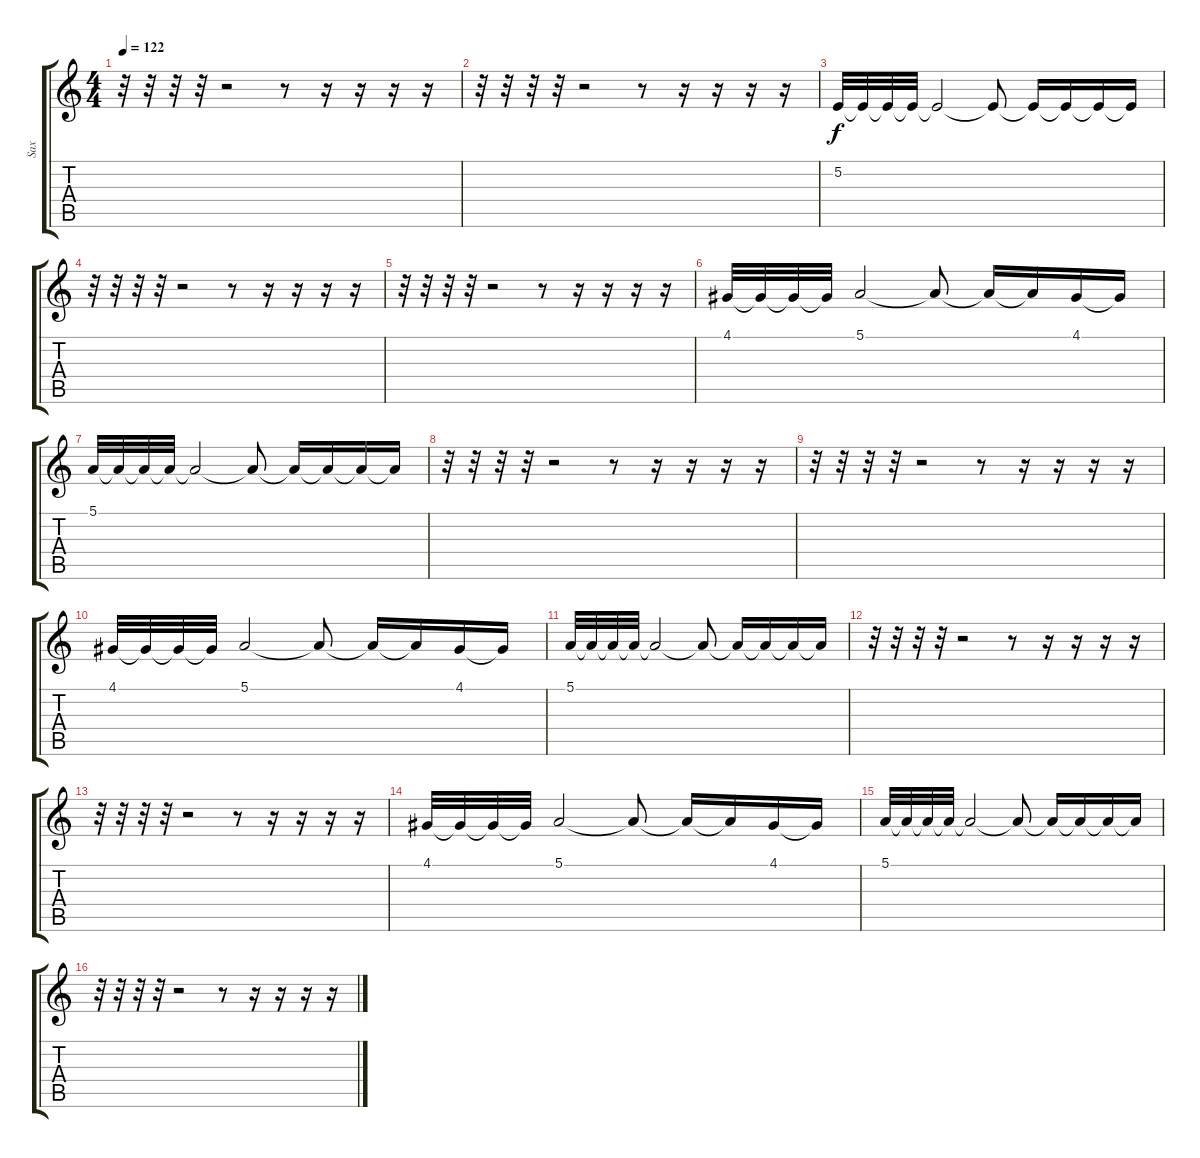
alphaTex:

\track ("Sax" "Sax") {instrument altosax}
\staff {score tabs}
\tuning (E4 B3 G3 D3 A2 E2) {hide}
\ts (4 4)
\tempo 122
\clef g2
\ks c
r.32{dy f} r.32 r.32 r.32 r.2 r.8 r.16 r.16 r.16 r.16 |
r.32 r.32 r.32 r.32 r.2 r.8 r.16 r.16 r.16 r.16 |
5.2.32 5.2{t}.32 5.2{t}.32 5.2{t}.32 5.2{t}.2 5.2{t}.8 5.2{t}.16 5.2{t}.16 5.2{t}.16 5.2{t}.16 |
r.32 r.32 r.32 r.32 r.2 r.8 r.16 r.16 r.16 r.16 |
r.32 r.32 r.32 r.32 r.2 r.8 r.16 r.16 r.16 r.16 |
4.1.32 4.1{t}.32 4.1{t}.32 4.1{t}.32 5.1.2 5.1{t}.8 5.1{t}.16 5.1{t}.16 4.1.16 4.1{t}.16 |
5.1.32 5.1{t}.32 5.1{t}.32 5.1{t}.32 5.1{t}.2 5.1{t}.8 5.1{t}.16 5.1{t}.16 5.1{t}.16 5.1{t}.16 |
r.32 r.32 r.32 r.32 r.2 r.8 r.16 r.16 r.16 r.16 |
r.32 r.32 r.32 r.32 r.2 r.8 r.16 r.16 r.16 r.16 |
4.1.32 4.1{t}.32 4.1{t}.32 4.1{t}.32 5.1.2 5.1{t}.8 5.1{t}.16 5.1{t}.16 4.1.16 4.1{t}.16 |
5.1.32 5.1{t}.32 5.1{t}.32 5.1{t}.32 5.1{t}.2 5.1{t}.8 5.1{t}.16 5.1{t}.16 5.1{t}.16 5.1{t}.16 |
r.32 r.32 r.32 r.32 r.2 r.8 r.16 r.16 r.16 r.16 |
r.32 r.32 r.32 r.32 r.2 r.8 r.16 r.16 r.16 r.16 |
4.1.32 4.1{t}.32 4.1{t}.32 4.1{t}.32 5.1.2 5.1{t}.8 5.1{t}.16 5.1{t}.16 4.1.16 4.1{t}.16 |
5.1.32 5.1{t}.32 5.1{t}.32 5.1{t}.32 5.1{t}.2 5.1{t}.8 5.1{t}.16 5.1{t}.16 5.1{t}.16 5.1{t}.16 |
r.32 r.32 r.32 r.32 r.2 r.8 r.16 r.16 r.16 r.16
